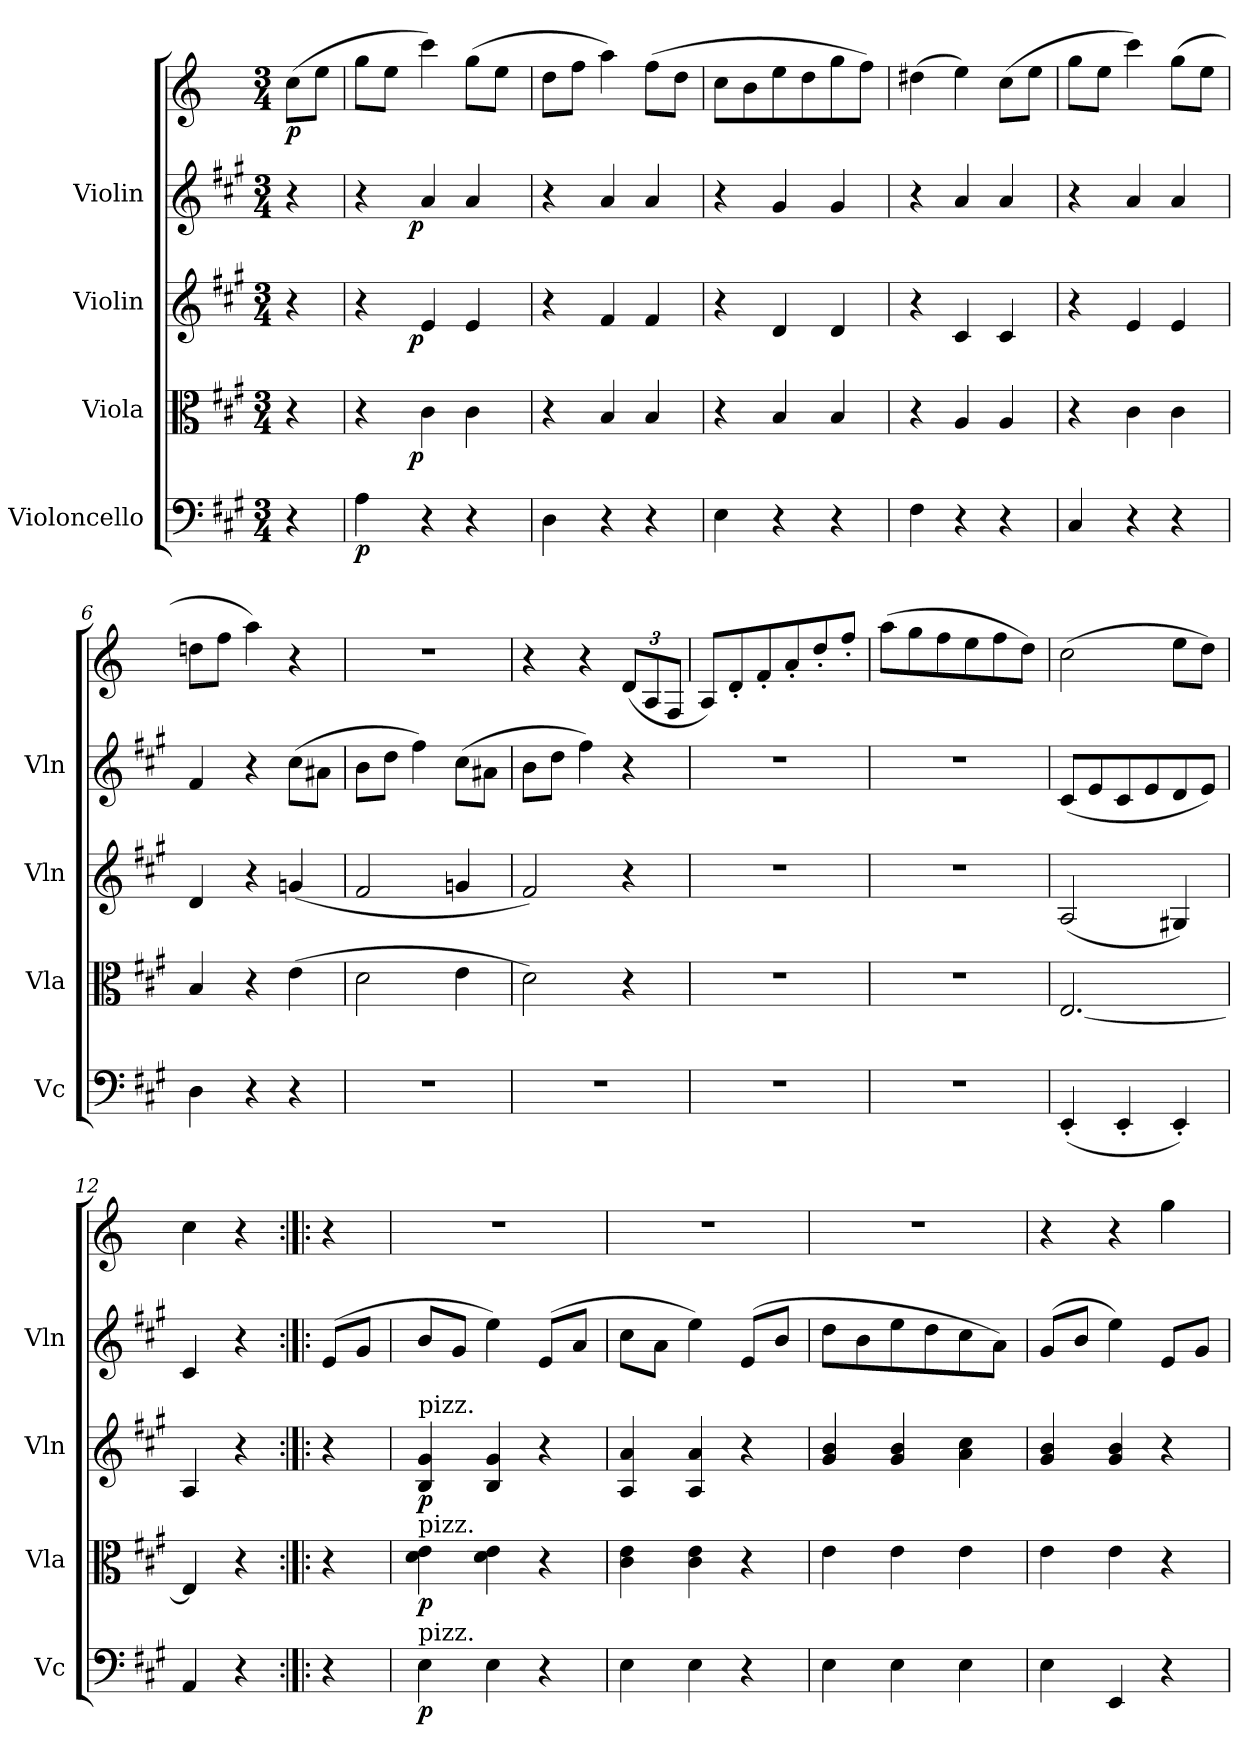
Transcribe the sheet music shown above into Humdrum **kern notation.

**kern	**dynam	**kern	**dynam	**kern	**dynam	**kern	**dynam	**kern	**dynam
*part5	*part5	*part4	*part4	*part3	*part3	*part2	*part2	*part1	*part1
*staff5	*staff5	*staff4	*staff4	*staff3	*staff3	*staff2	*staff2	*staff1	*staff1
*I"Violoncello	*	*I"Viola	*	*I"Violin	*	*I"Violin	*	*	*
*I'Vc	*	*I'Vla	*	*I'Vln	*	*I'Vln	*	*	*
*clefF4	*	*clefC3	*	*clefG2	*	*clefG2	*	*clefG2	*
*	*	*	*	*	*	*	*	*ITrd2c3	*
*k[f#c#g#]	*	*k[f#c#g#]	*	*k[f#c#g#]	*	*k[f#c#g#]	*	*k[f#c#g#]	*
*A:	*	*A:	*	*A:	*	*A:	*	*A:	*
*M3/4	*	*M3/4	*	*M3/4	*	*M3/4	*	*M3/4	*
=	=	=	=	=	=	=	=	=	=
!	!	!	!	!	!	!	!	!	!LO:DY:b
4r	.	4r	.	4r	.	4r	.	(>8a\L	p
.	.	.	.	.	.	.	.	8cc#\J	.
=1	=1	=1	=1	=1	=1	=1	=1	=1	=1
!	!LO:DY:b	!	!	!	!	!	!	!	!
*	*	*^	*	*^	*	*^	*	*	*
4A\	p	4r	8..ryy	.	4r	8..ryy	.	4r	8..ryy	.	8ee\L	.
.	.	.	.	.	.	.	.	.	.	.	8cc#\J	.
!	!	!	!	!LO:DY:b	!	!	!LO:DY:b	!	!	!LO:DY:b	!	!
.	.	.	2ryy	p	.	2ryy	p	.	2ryy	p	.	.
4r	.	4c#\	.	.	4e/	.	.	4a/	.	.	4aa\)	.
4r	.	4c#\	.	.	4e/	.	.	4a/	.	.	(>8ee\L	.
.	.	.	.	.	.	.	.	.	.	.	8cc#\J	.
.	.	.	32ryy	.	.	32ryy	.	.	32ryy	.	.	.
*	*	*v	*v	*	*	*	*	*v	*v	*	*	*
*	*	*	*	*v	*v	*	*	*	*	*
=2	=2	=2	=2	=2	=2	=2	=2	=2	=2
4D\	.	4r	.	4r	.	4r	.	8b\L	.
.	.	.	.	.	.	.	.	8dd\J	.
4r	.	4B/	.	4f#/	.	4a/	.	4ff#\)	.
4r	.	4B/	.	4f#/	.	4a/	.	(>8dd\L	.
.	.	.	.	.	.	.	.	8b\J	.
=3	=3	=3	=3	=3	=3	=3	=3	=3	=3
4E\	.	4r	.	4r	.	4r	.	8a\L	.
.	.	.	.	.	.	.	.	8g#\	.
4r	.	4B/	.	4d/	.	4g#/	.	8cc#\	.
.	.	.	.	.	.	.	.	8b\	.
4r	.	4B/	.	4d/	.	4g#/	.	8ee\	.
.	.	.	.	.	.	.	.	8dd\J)	.
=4	=4	=4	=4	=4	=4	=4	=4	=4	=4
4F#\	.	4r	.	4r	.	4r	.	(>4b#X\	.
4r	.	4A/	.	4c#/	.	4a/	.	4cc#\)	.
4r	.	4A/	.	4c#/	.	4a/	.	(>8a\L	.
.	.	.	.	.	.	.	.	8cc#\J	.
=5	=5	=5	=5	=5	=5	=5	=5	=5	=5
4C#/	.	4r	.	4r	.	4r	.	8ee\L	.
.	.	.	.	.	.	.	.	8cc#\J	.
4r	.	4c#\	.	4e/	.	4a/	.	4aa\)	.
4r	.	4c#\	.	4e/	.	4a/	.	(>8ee\L	.
.	.	.	.	.	.	.	.	8cc#\J	.
=6	=6	=6	=6	=6	=6	=6	=6	=6	=6
4D\	.	4B/	.	4d/	.	4f#/	.	8bn\L	.
.	.	.	.	.	.	.	.	8dd\J	.
4r	.	4r	.	4r	.	4r	.	4ff#\)	.
4r	.	(>4e\	.	(<4gn/	.	(>8cc#\L	.	4r	.
.	.	.	.	.	.	8a#X\J	.	.	.
=7	=7	=7	=7	=7	=7	=7	=7	=7	=7
2.r	.	2d\	.	2f#/	.	8b\L	.	2.r	.
.	.	.	.	.	.	8dd\J	.	.	.
.	.	.	.	.	.	4ff#\)	.	.	.
.	.	4e\	.	4gn/	.	(>8cc#\L	.	.	.
.	.	.	.	.	.	8a#X\J	.	.	.
!!LO:LB:g=z
=8	=8	=8	=8	=8	=8	=8	=8	=8	=8
2.r	.	2d\)	.	2f#/)	.	8b\L	.	4r	.
.	.	.	.	.	.	8dd\J	.	.	.
.	.	.	.	.	.	4ff#\)	.	4r	.
.	.	4r	.	4r	.	4r	.	(<12B/L	.
.	.	.	.	.	.	.	.	12F#/	.
.	.	.	.	.	.	.	.	12D/J	.
=9	=9	=9	=9	=9	=9	=9	=9	=9	=9
2.r	.	2.r	.	2.r	.	2.r	.	8F#/L)	.
.	.	.	.	.	.	.	.	8B'/	.
.	.	.	.	.	.	.	.	8d'/	.
.	.	.	.	.	.	.	.	8f#'/	.
.	.	.	.	.	.	.	.	8b'/	.
.	.	.	.	.	.	.	.	8dd'/J	.
=10	=10	=10	=10	=10	=10	=10	=10	=10	=10
2.r	.	2.r	.	2.r	.	2.r	.	(>8ff#\L	.
.	.	.	.	.	.	.	.	8ee\	.
.	.	.	.	.	.	.	.	8dd\	.
.	.	.	.	.	.	.	.	8cc#\	.
.	.	.	.	.	.	.	.	8dd\	.
.	.	.	.	.	.	.	.	8b\J)	.
=11	=11	=11	=11	=11	=11	=11	=11	=11	=11
(<4EE'/	.	[2.E/	.	(<2A/	.	(<8c#/L	.	(>2a\	.
.	.	.	.	.	.	8e/	.	.	.
4EE'/	.	.	.	.	.	8c#/	.	.	.
.	.	.	.	.	.	8e/	.	.	.
4EE'/)	.	.	.	4G#X/)	.	8d/	.	8cc#\L	.
.	.	.	.	.	.	8e/J)	.	8b\J)	.
=12	=12	=12	=12	=12	=12	=12	=12	=12	=12
4AA/	.	4E/]	.	4A/	.	4c#/	.	4a\	.
4r	.	4r	.	4r	.	4r	.	4r	.
=:|!|:	=:|!|:	=:|!|:	=:|!|:	=:|!|:	=:|!|:	=:|!|:	=:|!|:	=:|!|:	=:|!|:
4r	.	4r	.	4r	.	(<8e/L	.	4r	.
.	.	.	.	.	.	8g#/J	.	.	.
=13	=13	=13	=13	=13	=13	=13	=13	=13	=13
!	!	!	!	!LO:TX:a:t=pizz.	!	!	!	!	!
!	!	!LO:TX:a:t=pizz.	!	!	!	!	!	!	!
!LO:TX:a:t=pizz.	!	!	!	!	!	!	!	!	!
!	!LO:DY:b	!	!LO:DY:b	!	!LO:DY:b	!	!	!	!
4E\	p	4d\ 4e\	p	4B/ 4g#/	p	8b/L	.	2.r	.
.	.	.	.	.	.	8g#/J	.	.	.
4E\	.	4d\ 4e\	.	4B/ 4g#/	.	4ee\)	.	.	.
4r	.	4r	.	4r	.	(<8e/L	.	.	.
.	.	.	.	.	.	8a/J	.	.	.
=14	=14	=14	=14	=14	=14	=14	=14	=14	=14
4E\	.	4c#\ 4e\	.	4A/ 4a/	.	8cc#\L	.	2.r	.
.	.	.	.	.	.	8a\J	.	.	.
4E\	.	4c#\ 4e\	.	4A/ 4a/	.	4ee\)	.	.	.
4r	.	4r	.	4r	.	(<8e/L	.	.	.
.	.	.	.	.	.	8b/J	.	.	.
=15	=15	=15	=15	=15	=15	=15	=15	=15	=15
4E\	.	4e\	.	4g#/ 4b/	.	8dd\L	.	2.r	.
.	.	.	.	.	.	8b\	.	.	.
4E\	.	4e\	.	4g#/ 4b/	.	8ee\	.	.	.
.	.	.	.	.	.	8dd\	.	.	.
4E\	.	4e\	.	4a\ 4cc#\	.	8cc#\	.	.	.
.	.	.	.	.	.	8a\J)	.	.	.
=16	=16	=16	=16	=16	=16	=16	=16	=16	=16
4E\	.	4e\	.	4g#/ 4b/	.	(<8g#/L	.	4r	.
.	.	.	.	.	.	8b/J	.	.	.
4EE/	.	4e\	.	4g#/ 4b/	.	4ee\)	.	4r	.
4r	.	4r	.	4r	.	(<8e/L	.	(>4ee\	.
.	.	.	.	.	.	8g#/J	.	.	.
=	=	=	=	=	=	=	=	=	=
*-	*-	*-	*-	*-	*-	*-	*-	*-	*-
